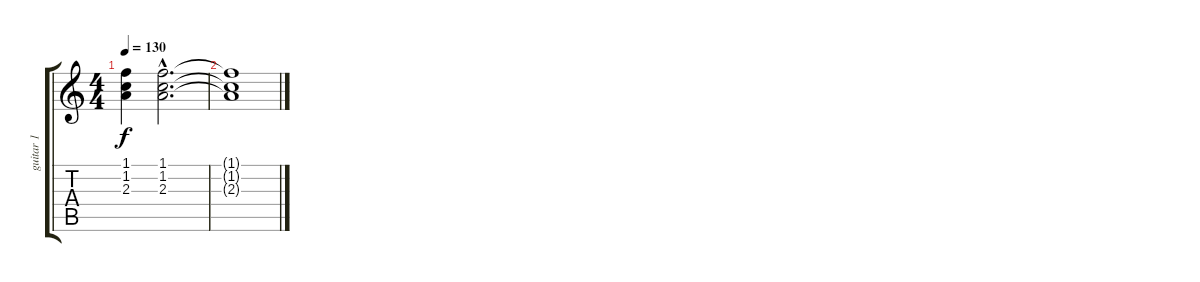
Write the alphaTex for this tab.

\track ("guitar 1" "guitar 1") {instrument acousticguitarsteel}
\staff {score tabs}
\tuning (E4 B3 G3 D3 A2 E2) {hide}
\ts (4 4)
\tempo 130
\clef g2
\ks c
(1.1 1.2 2.3).4{dy f} (1.1{hac} 1.2{hac} 2.3{hac}).2{d} |
(1.1{t} 1.2{t} 2.3{t}).1
